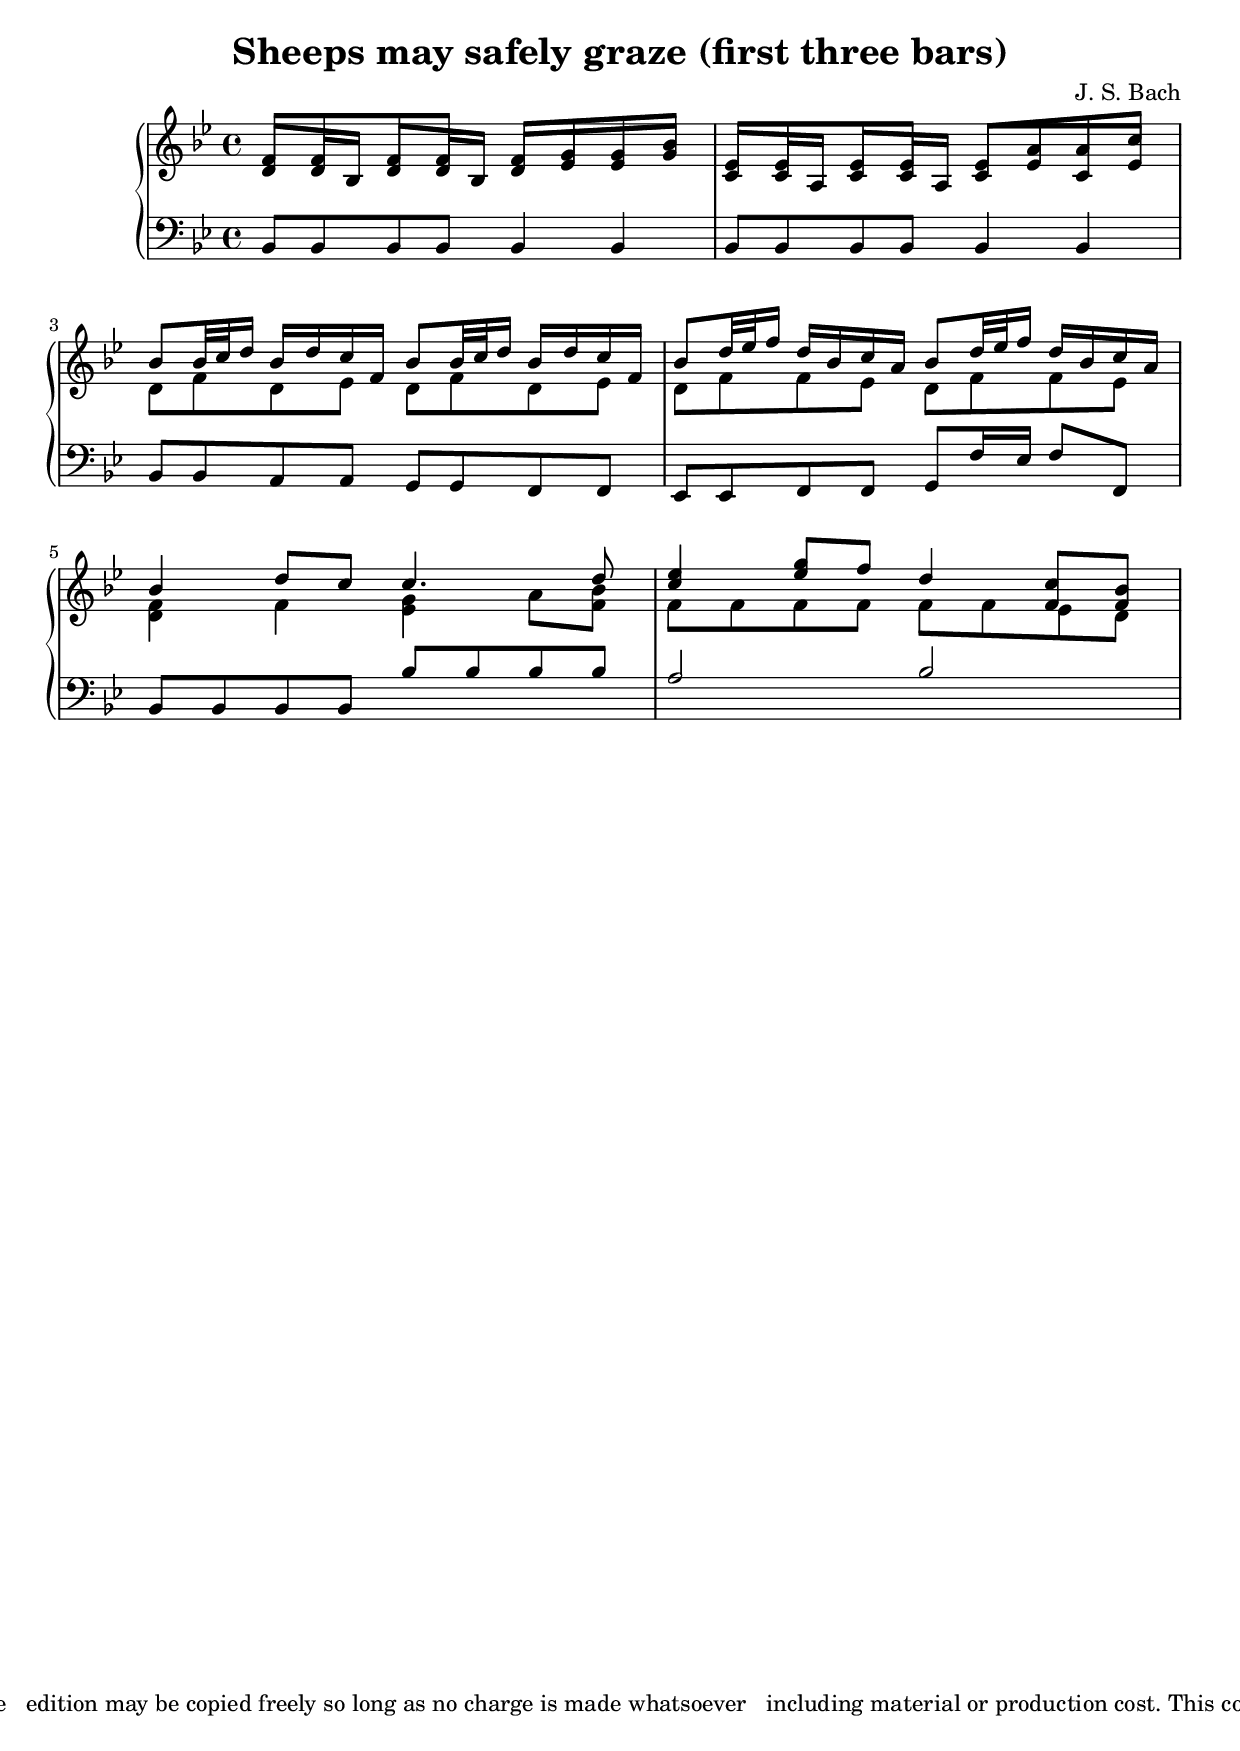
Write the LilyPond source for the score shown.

%\paper {
%  #(define dump-extents #t)
  
%  indent = 0\mm
%  linewidth = 160\mm - 2.0 * 0.4\in
%  raggedright = ##t
%}
\header {
  title = "Sheeps may safely graze (first three bars)"
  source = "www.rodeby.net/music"
  composer = "J. S. Bach"
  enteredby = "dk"
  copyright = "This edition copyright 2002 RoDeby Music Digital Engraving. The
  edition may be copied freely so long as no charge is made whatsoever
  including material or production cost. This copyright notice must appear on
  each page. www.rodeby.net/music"
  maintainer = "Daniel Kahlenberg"
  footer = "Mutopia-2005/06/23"
}

%\version "2.4.0"

\include "deutsch.ly"

global =  {
	\key b \major
	\time 4/4
	\bar "|."
}

  
i = \context Staff \relative c'{
	\set Staff.midiInstrument = "acoustic grand" %"fx 3 (crystal)"
	\context Voice = "i"
	\voiceOne
	%\setEasyHeads
  
	\stemUp f8 f16 b, f'8 f16 b,
    f'8 g g b
  | es,8 es16 a, es'8 es16 a, es'8 a a c
  | b8 b32 c32 d16 b16 d c f,
    b8 b32 c32 d16 b16 d c f,

  | b8 d32 es f16 d b c a
    b8 d32 es f16 d b c a
  | b4 d8 c c4. d8
  | \stemDown f,8 f f f f f es d
}

ii = \context Staff \relative c'{
	\context Voice = "ii"
	\voiceTwo
	%\setEasyHeads

	\stemUp d8 d d d d8 es es g
  | c, c c c c es c es
  | \stemDown d f d es d f d es

  | d8 f f es d f f es
  | <d f>4 f <es g> a8 <f b>
  | \stemUp <c' es>4 <es g>8 f8 d4 <f, c'>8 <f b>
}

iii = \context Staff \relative c{
	\set Staff.midiInstrument = "acoustic grand" %"electric bass (finger)"
	\context Voice = "iii"
	\voiceThree
	%\setEasyHeads
	
	\stemUp b8 b b b b4 b
  | b8 b b b b4 b
    b8 b a a g g f f

  | es8 es f f g f'16 es f8 f,
  | b b b b b' b b b
  | a2 b
}


\score {
	    \context PianoStaff <<
		\context Staff = "treble" << 
		    \global 
		    \clef violin
		    \i
		    
		>>
		\context Staff = "treble" << 
		    \global 
		    \clef violin
		    \ii
		>>
		\context Staff = "bass" <<
		    \global
		    \clef bass
		    \iii
		>>
% TODO Set nicer beaming for all staves - how
		
% For Auftakt
%		#(override-auto-beam-setting '(end 1 8 * *)  1 4)
%		#(override-auto-beam-setting '(end 1 16 * *)  1 4)
	    >>
	    

	    \layout {

		\context {
			\PianoStaff
			   \accepts Dynamics
			   \override VerticalAlignment #'forced-distance = #14
		    %%\Score
		    %%\override SpacingSpanner #'spacing-increment = #3
		   
		}
		
	    }
	    \midi {
		 \context {
		   \PianoStaff
		   \accepts Dynamics
       % TODO ignored
       tempoWholesPerMinute = #(ly:make-moment 30 2) 
		 }
    % 60 Halbe pro Minute
	    }
}
